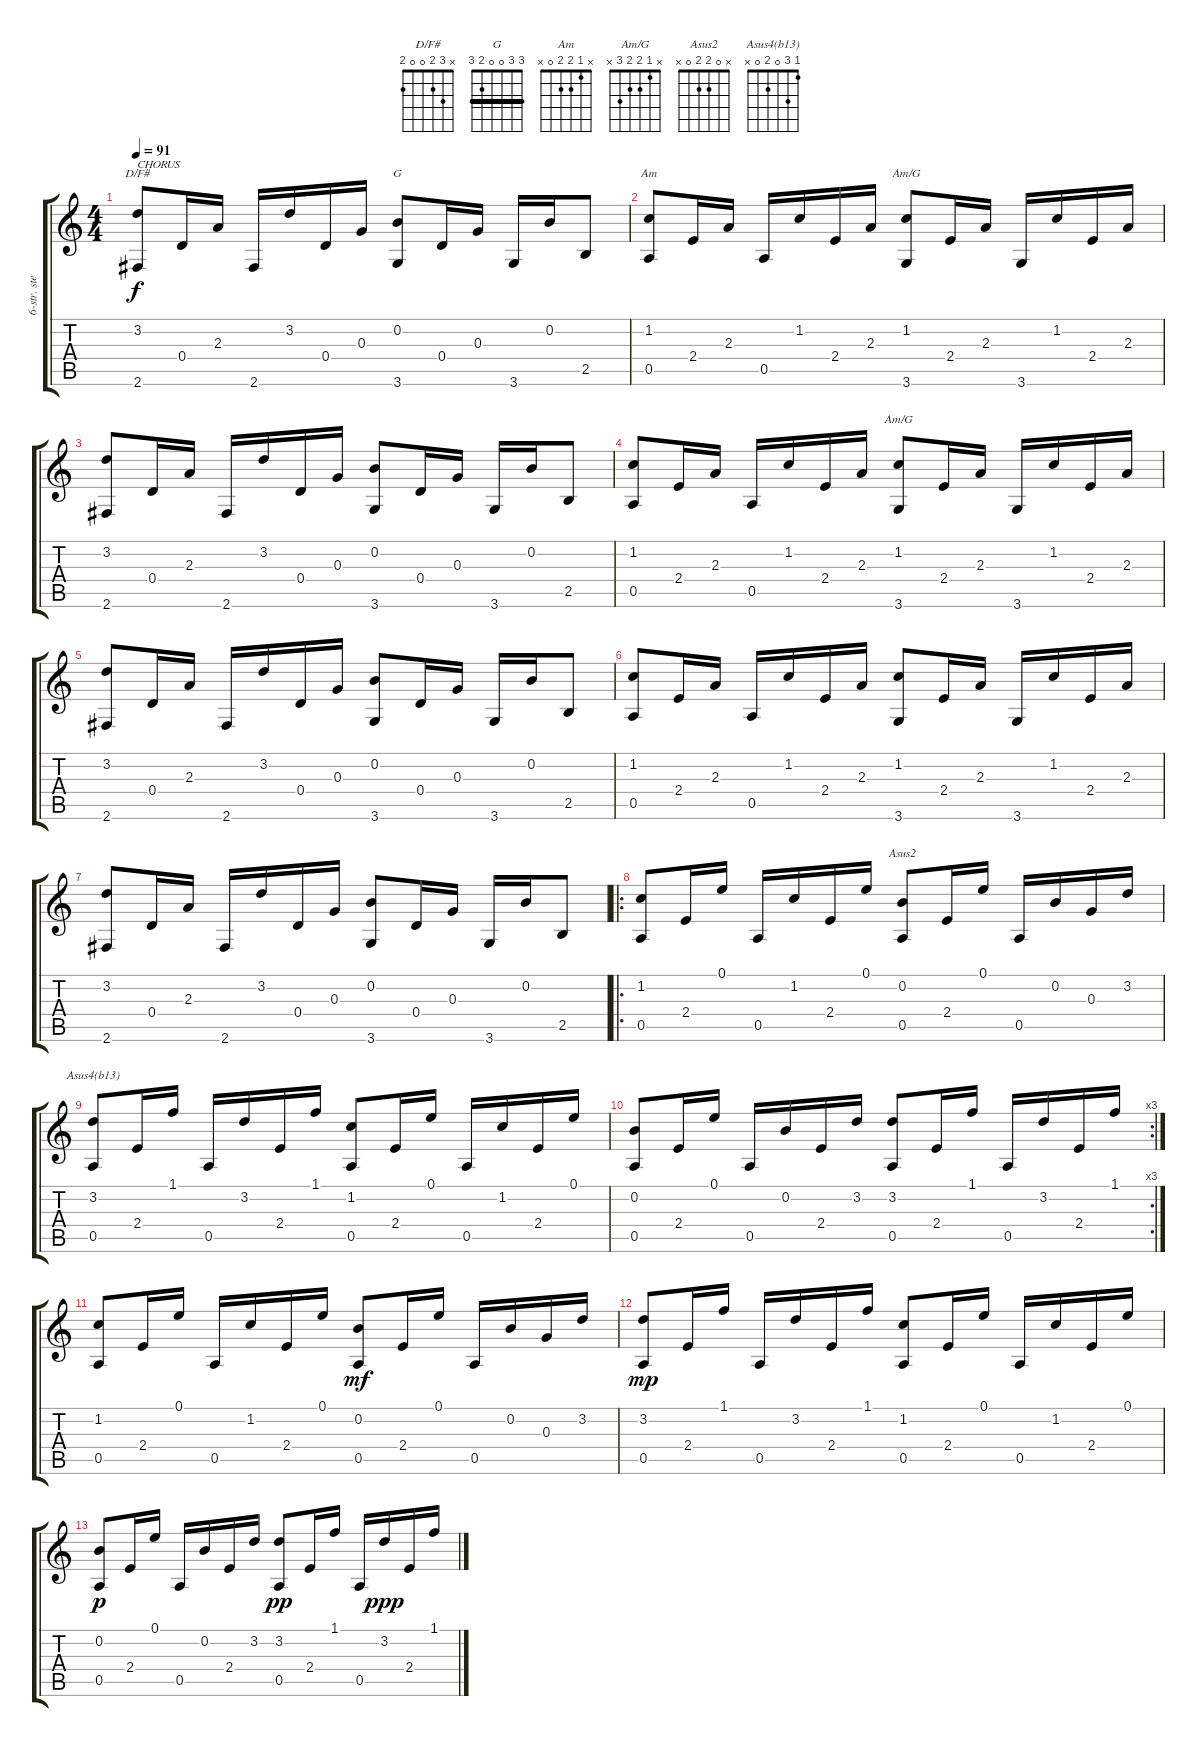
\track ("6-str. steel string" "6-str. ste") {instrument acousticguitarsteel}
\staff {score tabs}
\tuning (E4 B3 G3 D3 A2 E2) {hide}
\chord ("D/F#" x 3 2 0 0 2)
\chord ("G" 3 3 0 0 2 3) {barre 3}
\chord ("Am" x 1 2 2 0 x)
\chord ("Am/G" x 1 2 2 0 3)
\chord ("Am/G" x 1 2 2 3 x)
\chord ("Asus2" x 0 2 2 0 x)
\chord ("Asus4(b13)" 1 3 0 2 0 x)
\ts (4 4)
\tempo 91
\clef g2
\ks c
(3.2 2.6).8{ch "D/F#" txt "CHORUS" dy f} 0.4.16 2.3.16 2.6.16 3.2.16 0.4.16 0.3.16 (0.2 3.6).8{ch "G"} 0.4.16 0.3.16 3.6.16 0.2.16 2.5.8 |
(1.2 0.5).8{ch "Am"} 2.4.16 2.3.16 0.5.16 1.2.16 2.4.16 2.3.16 (1.2 3.6).8{ch "Am/G"} 2.4.16 2.3.16 3.6.16 1.2.16 2.4.16 2.3.16 |
(3.2 2.6).8 0.4.16 2.3.16 2.6.16 3.2.16 0.4.16 0.3.16 (0.2 3.6).8 0.4.16 0.3.16 3.6.16 0.2.16 2.5.8 |
(1.2 0.5).8 2.4.16 2.3.16 0.5.16 1.2.16 2.4.16 2.3.16 (1.2 3.6).8{ch "Am/G"} 2.4.16 2.3.16 3.6.16 1.2.16 2.4.16 2.3.16 |
(3.2 2.6).8 0.4.16 2.3.16 2.6.16 3.2.16 0.4.16 0.3.16 (0.2 3.6).8 0.4.16 0.3.16 3.6.16 0.2.16 2.5.8 |
(1.2 0.5).8 2.4.16 2.3.16 0.5.16 1.2.16 2.4.16 2.3.16 (1.2 3.6).8 2.4.16 2.3.16 3.6.16 1.2.16 2.4.16 2.3.16 |
(3.2 2.6).8 0.4.16 2.3.16 2.6.16 3.2.16 0.4.16 0.3.16 (0.2 3.6).8 0.4.16 0.3.16 3.6.16 0.2.16 2.5.8 |
\ro
(1.2 0.5).8 2.4.16 0.1.16 0.5.16 1.2.16 2.4.16 0.1.16 (0.2 0.5).8{ch "Asus2"} 2.4.16 0.1.16 0.5.16 0.2.16 0.3.16 3.2.16 |
(3.2 0.5).8{ch "Asus4(b13)"} 2.4.16 1.1.16 0.5.16 3.2.16 2.4.16 1.1.16 (1.2 0.5).8 2.4.16 0.1.16 0.5.16 1.2.16 2.4.16 0.1.16 |
\rc 3
(0.2 0.5).8 2.4.16 0.1.16 0.5.16 0.2.16 2.4.16 3.2.16 (3.2 0.5).8 2.4.16 1.1.16 0.5.16 3.2.16 2.4.16 1.1.16 |
(1.2 0.5).8 2.4.16 0.1.16 0.5.16 1.2.16 2.4.16 0.1.16 (0.2 0.5).8{dy mf} 2.4.16 0.1.16 0.5.16 0.2.16 0.3.16 3.2.16 |
(3.2 0.5).8{dy mp} 2.4.16 1.1.16 0.5.16 3.2.16 2.4.16 1.1.16 (1.2 0.5).8 2.4.16 0.1.16 0.5.16 1.2.16 2.4.16 0.1.16 |
(0.2 0.5).8{dy p} 2.4.16 0.1.16 0.5.16 0.2.16 2.4.16 3.2.16 (3.2 0.5).8{dy pp} 2.4.16 1.1.16 0.5.16 3.2.16{dy ppp} 2.4.16 1.1.16
